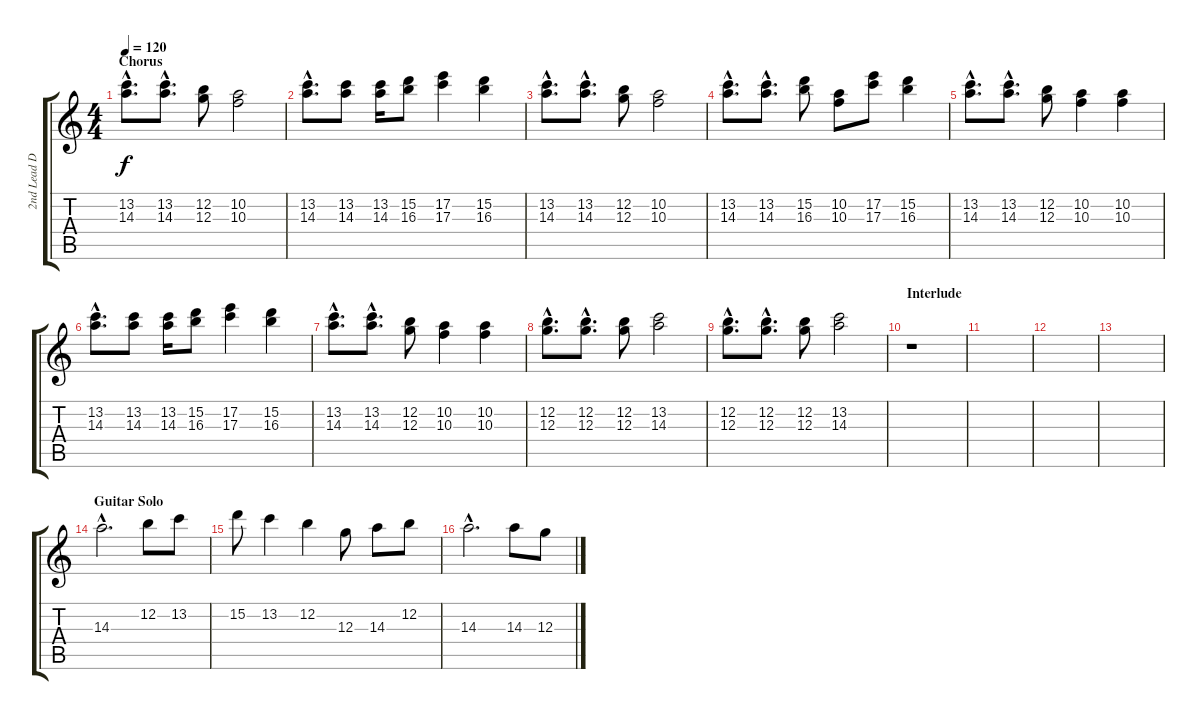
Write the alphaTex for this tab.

\track ("2nd Lead Distortion Guitar" "2nd Lead D") {instrument distortionguitar}
\staff {score tabs}
\tuning (E4 B3 G3 D3 A2 D2) {hide}
\ts (4 4)
\section ("" "Chorus")
\tempo 120
\clef g2
\ks c
(13.2{hac} 14.3{hac}).8{d dy f} (13.2{hac} 14.3{hac}).8{d} (12.2 12.3).8 (10.2 10.3).2 |
(13.2{hac} 14.3{hac}).8{d} (13.2 14.3).8 (13.2 14.3).16 (15.2 16.3).8 (17.2 17.3).4 (15.2 16.3).4 |
(13.2{hac} 14.3{hac}).8{d} (13.2{hac} 14.3{hac}).8{d} (12.2 12.3).8 (10.2 10.3).2 |
(13.2{hac} 14.3{hac}).8{d} (13.2{hac} 14.3{hac}).8{d} (15.2 16.3).8 (10.2 10.3).8 (17.2 17.3).8 (15.2 16.3).4 |
(13.2{hac} 14.3{hac}).8{d} (13.2{hac} 14.3{hac}).8{d} (12.2 12.3).8 (10.2 10.3).4 (10.2 10.3).4 |
(13.2{hac} 14.3{hac}).8{d} (13.2 14.3).8 (13.2 14.3).16 (15.2 16.3).8 (17.2 17.3).4 (15.2 16.3).4 |
(13.2{hac} 14.3{hac}).8{d} (13.2{hac} 14.3{hac}).8{d} (12.2 12.3).8 (10.2 10.3).4 (10.2 10.3).4 |
(12.2{hac} 12.3{hac}).8{d} (12.2{hac} 12.3{hac}).8{d} (12.2 12.3).8 (13.2 14.3).2 |
(12.2{hac} 12.3{hac}).8{d} (12.2{hac} 12.3{hac}).8{d} (12.2 12.3).8 (13.2 14.3).2 |
\section ("" "Interlude")
r.1 |
|
|
|
\section ("" "Guitar Solo")
14.3{hac}.2{d} 12.2.8 13.2.8 |
15.2.8 13.2.4 12.2.4 12.3.8 14.3.8 12.2.8 |
14.3{hac}.2{d} 14.3.8 12.3.8
